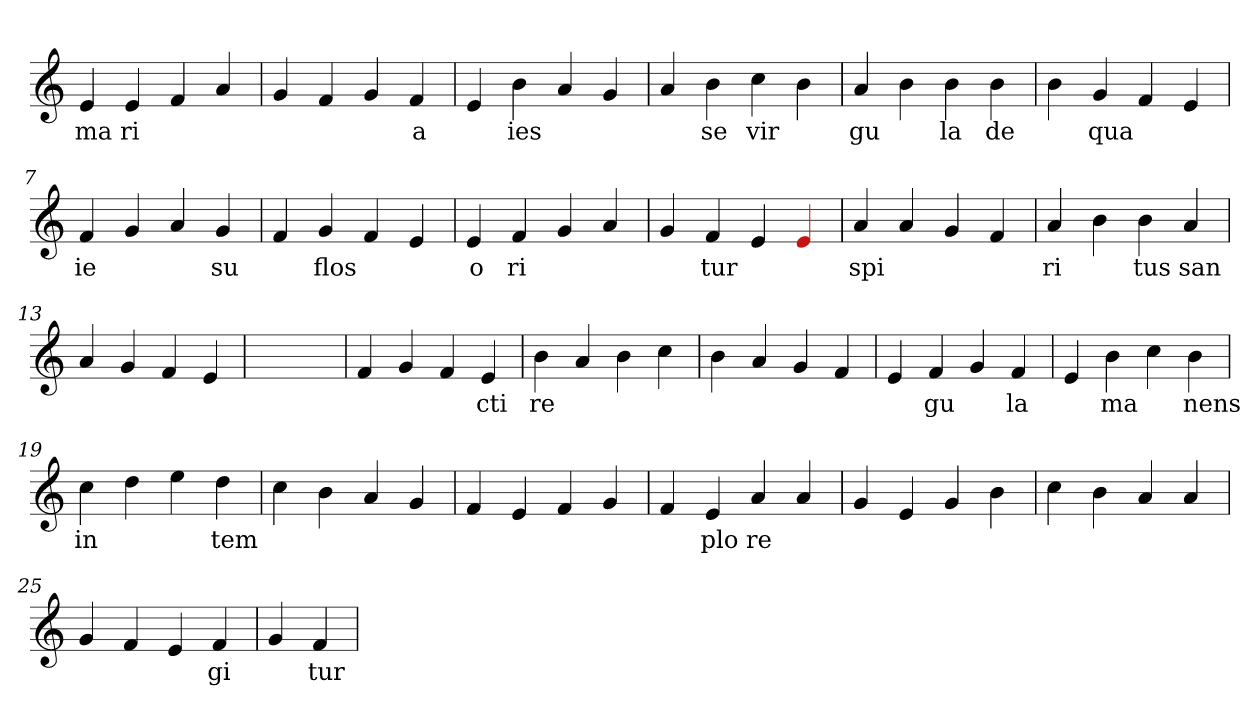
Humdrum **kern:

**kern	**text
*part1	*part1
*staff1	*staff1
*clefG2	*
=1	=1
4e	ma
4e	ri
4f	.
4a	.
=2	=2
4g	.
4f	.
4g	.
4f	a
=3	=3
4e	.
4b	ies
4a	.
4g	.
=4	=4
4a	.
4b	se
4cc	vir
4b	.
=5	=5
4a	gu
4b	.
4b	la
4b	de
=6	=6
4b	.
4g	qua
4f	.
4e	.
=7	=7
4f	ie
4g	.
4a	.
4g	su
=8	=8
4f	.
4g	flos
4f	.
4e	.
=9	=9
4e	o
4f	ri
4g	.
4a	.
=10	=10
4g	.
4f	tur
4e	.
4Re	.
=11	=11
4a	spi
4a	.
4g	.
4f	.
=12	=12
4a	ri
4b	.
4b	tus
4a	san
=13	=13
4a	.
4g	.
4f	.
4e	.
=14	=14
1ryy	.
=14	=14
4f	.
4g	.
4f	.
4e	cti
=15	=15
4b	re
4a	.
4b	.
4cc	.
=16	=16
4b	.
4a	.
4g	.
4f	.
=17	=17
4e	.
4f	gu
4g	.
4f	la
=18	=18
4e	.
4b	ma
4cc	.
4b	nens
=19	=19
4cc	in
4dd	.
4ee	.
4dd	tem
=20	=20
4cc	.
4b	.
4a	.
4g	.
=21	=21
4f	.
4e	.
4f	.
4g	.
=22	=22
4f	.
4e	plo
4a	re
4a	.
=23	=23
4g	.
4e	.
4g	.
4b	.
=24	=24
4cc	.
4b	.
4a	.
4a	.
=25	=25
4g	.
4f	.
4e	.
4f	gi
=26	=26
4g	.
4f	tur
=	=
*-	*-
